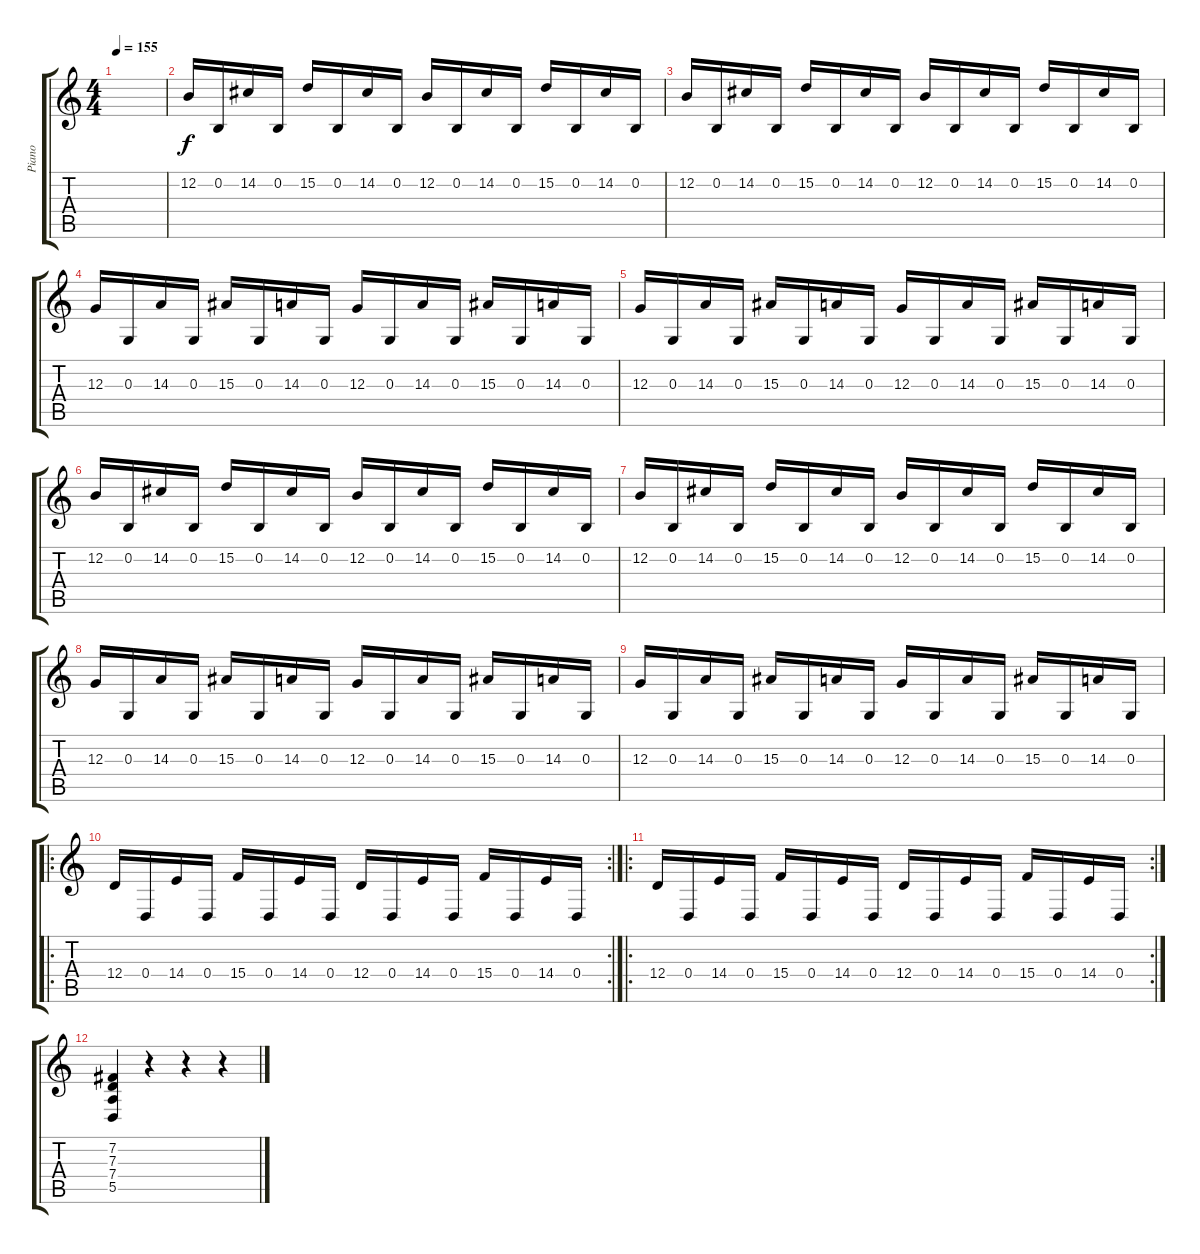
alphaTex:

\track ("Piano" "Piano") {instrument acousticgrandpiano}
\staff {score tabs}
\tuning (E4 B3 G3 D3 A2 E2) {hide}
\ts (4 4)
\tempo 155
\clef g2
\ks c
|
12.2.16{instrument choiraahs} 0.2.16 14.2.16 0.2.16 15.2.16 0.2.16 14.2.16 0.2.16 12.2.16 0.2.16 14.2.16 0.2.16 15.2.16 0.2.16 14.2.16 0.2.16 |
12.2.16 0.2.16 14.2.16 0.2.16 15.2.16 0.2.16 14.2.16 0.2.16 12.2.16 0.2.16 14.2.16 0.2.16 15.2.16 0.2.16 14.2.16 0.2.16 |
12.3.16 0.3.16 14.3.16 0.3.16 15.3.16 0.3.16 14.3.16 0.3.16 12.3.16 0.3.16 14.3.16 0.3.16 15.3.16 0.3.16 14.3.16 0.3.16 |
12.3.16 0.3.16 14.3.16 0.3.16 15.3.16 0.3.16 14.3.16 0.3.16 12.3.16 0.3.16 14.3.16 0.3.16 15.3.16 0.3.16 14.3.16 0.3.16 |
12.2.16 0.2.16 14.2.16 0.2.16 15.2.16 0.2.16 14.2.16 0.2.16 12.2.16 0.2.16 14.2.16 0.2.16 15.2.16 0.2.16 14.2.16 0.2.16 |
12.2.16 0.2.16 14.2.16 0.2.16 15.2.16 0.2.16 14.2.16 0.2.16 12.2.16 0.2.16 14.2.16 0.2.16 15.2.16 0.2.16 14.2.16 0.2.16 |
12.3.16 0.3.16 14.3.16 0.3.16 15.3.16 0.3.16 14.3.16 0.3.16 12.3.16 0.3.16 14.3.16 0.3.16 15.3.16 0.3.16 14.3.16 0.3.16 |
12.3.16 0.3.16 14.3.16 0.3.16 15.3.16 0.3.16 14.3.16 0.3.16 12.3.16 0.3.16 14.3.16 0.3.16 15.3.16 0.3.16 14.3.16 0.3.16 |
\ro
\rc 2
12.4.16 0.4.16 14.4.16 0.4.16 15.4.16 0.4.16 14.4.16 0.4.16 12.4.16 0.4.16 14.4.16 0.4.16 15.4.16 0.4.16 14.4.16 0.4.16 |
\ro
\rc 2
12.4.16 0.4.16 14.4.16 0.4.16 15.4.16 0.4.16 14.4.16 0.4.16 12.4.16 0.4.16 14.4.16 0.4.16 15.4.16 0.4.16 14.4.16 0.4.16 |
(7.2 7.3 7.4 5.5).4 r.4 r.4 r.4
